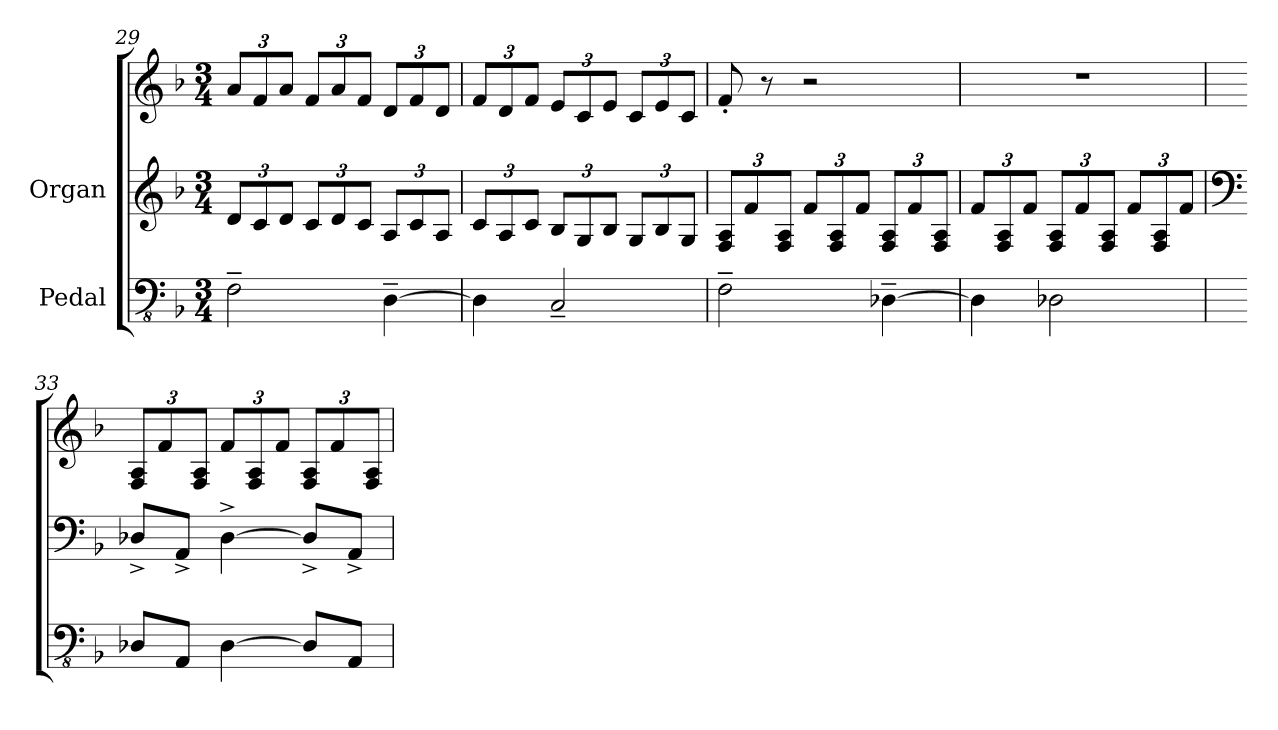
**kern	**kern	**kern
*part2	*part1	*part1
*staff3	*staff2	*staff1
*I"Pedal	*I"Organ	*
*clefFv4	*clefG2	*clefG2
*k[b-]	*k[b-]	*k[b-]
*M3/4	*M3/4	*M3/4
*	*Xbrackettup	*Xbrackettup
=29	=29	=29
2FF~\	12d/L	12a/L
.	12c/	12f/
.	12d/J	12a/J
.	12c/L	12f/L
.	12d/	12a/
.	12c/J	12f/J
[4DD~\	12A/L	12d/L
.	12c/	12f/
.	12A/J	12d/J
=30	=30	=30
4DD\]	12c/L	12f/L
.	12A/	12d/
.	12c/J	12f/J
2CC~/	12B-/L	12e/L
.	12G/	12c/
.	12B-/J	12e/J
.	12G/L	12c/L
.	12B-/	12e/
.	12G/J	12c/J
!!LO:LB:g=z
=31	=31	=31
2FF~\	12F/ 12A/L	8f'/
.	12f/	.
.	.	8r
.	12F/ 12A/J	.
.	12f/L	2r
.	12F/ 12A/	.
.	12f/J	.
[4DD-X~\	12F/ 12A/L	.
.	12f/	.
.	12F/ 12A/J	.
=32	=32	=32
4DD-\]	12f/L	2.r
.	12F/ 12A/	.
.	12f/J	.
2DD-X\	12F/ 12A/L	.
.	12f/	.
.	12F/ 12A/J	.
.	12f/L	.
.	12F/ 12A/	.
.	12f/J	.
=33	=33	=33
*	*clefF4	*
8DD-X/L	8D-X^/L	12F/ 12A/L
.	.	12f/
8AAA/J	8AA^/J	.
.	.	12F/ 12A/J
[4DD-\	[4D-^\	12f/L
.	.	12F/ 12A/
.	.	12f/J
8DD-/L]	8D-^/L]	12F/ 12A/L
.	.	12f/
8AAA/J	8AA^/J	.
.	.	12F/ 12A/J
=	=	=
*-	*-	*-
